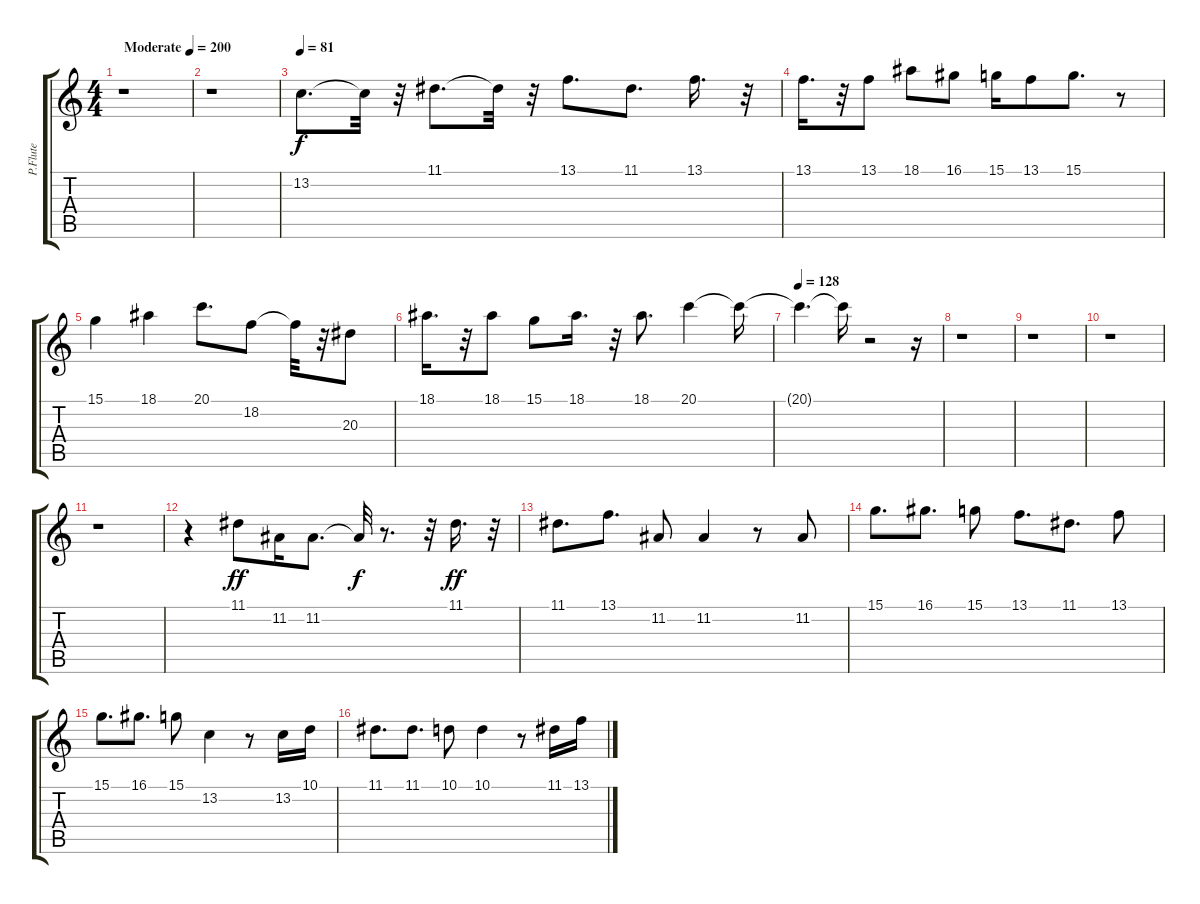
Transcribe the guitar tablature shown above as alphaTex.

\track ("P.Flute" "P.Flute") {instrument panflute}
\staff {score tabs}
\tuning (E4 B3 G3 D3 A2 E2) {hide}
\ts (4 4)
\tempo (200 "Moderate")
\clef g2
\ks c
r.1{dy f instrument panflute} |
r.1 |
\tempo 81
13.2.8{d balance 8} 13.2{t}.32 r.32 11.1.8{d} 11.1{t}.32 r.32 13.1.8{d} 11.1.8{d} 13.1.16{d} r.32 |
13.1.16{d} r.32 13.1.8 18.1.8 16.1.8 15.1.16 13.1.8 15.1.8{d} r.8 |
15.1.4 18.1.4 20.1.8{d} 18.2.8 18.2{t}.32 r.32 20.3.8 |
18.1.16{d} r.32 18.1.8 15.1.8 18.1.16{d} r.32 18.1.8{d} 20.1.4 20.1{t}.16 |
\tempo 128
20.1{t}.4{d} 20.1{t}.16 r.2 r.16 |
r.1 |
r.1 |
r.1 |
r.1 |
r.4 11.1.8{dy ff volume 16 balance 8 instrument altosax} 11.2.16 11.2.8{d} 11.2{t}.32{dy f} r.8{d} r.32 11.1.16{d dy ff} r.32 |
11.1.8{d} 13.1.8{d} 11.2.8 11.2.4 r.8 11.2.8 |
15.1.8{d} 16.1.8{d} 15.1.8 13.1.8{d} 11.1.8{d} 13.1.8 |
15.1.8{d} 16.1.8{d} 15.1.8 13.2.4 r.8 13.2.16 10.1.16 |
11.1.8{d} 11.1.8{d} 10.1.8 10.1.4 r.8 11.1.16 13.1.16
